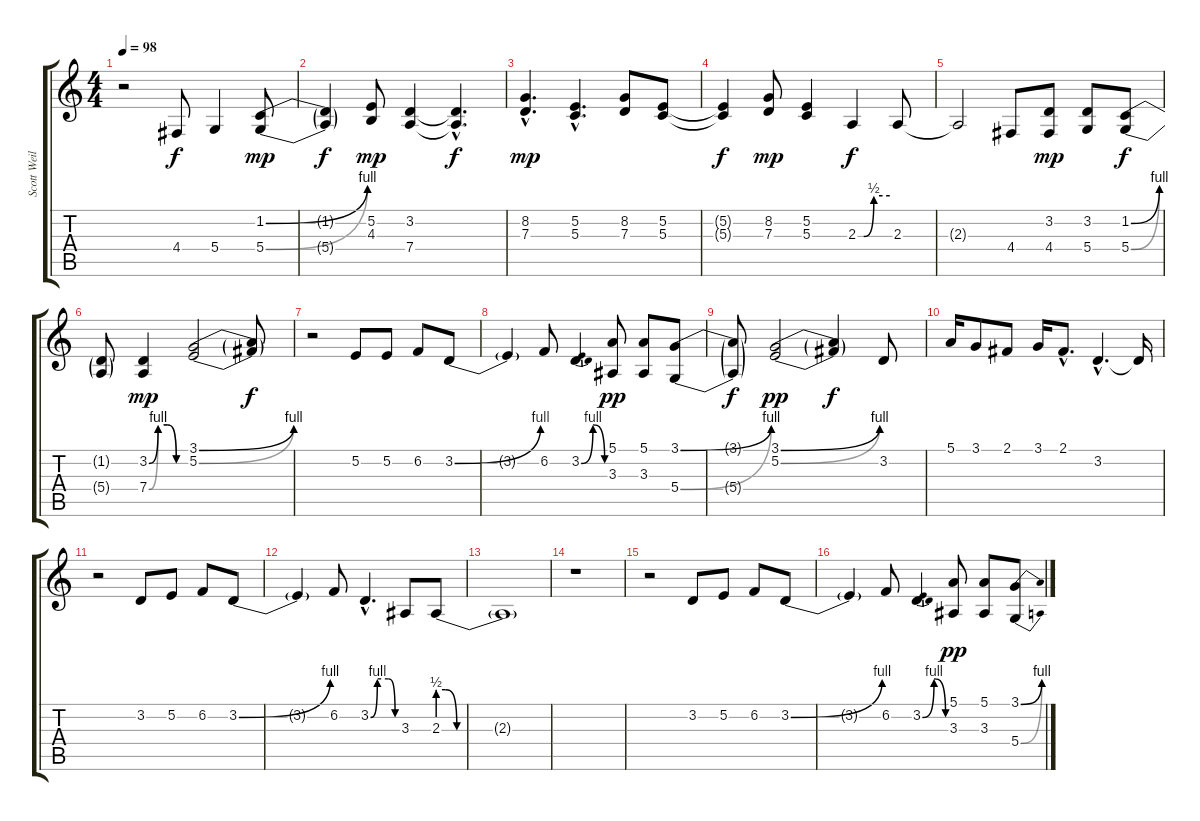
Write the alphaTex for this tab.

\track ("Scott Weiland" "Scott Weil") {instrument bassoon}
\staff {score tabs}
\tuning (E4 B3 G3 D3 A2 E2) {hide}
\ts (4 4)
\tempo 98
\clef g2
\ks c
r.2{dy f} 4.4.8{volume 16} 5.4.4 (1.2{be (bend 0 0 60 4)} 5.4{be (bend 0 0 60 4)}).8{dy mp} |
(1.2{t} 5.4{t}).4{dy f} (5.2 4.3).8{dy mp} (3.2 7.4).4 (3.2{hac t} 7.4{hac t}).4{d dy f} |
(8.2{hac} 7.3{hac}).4{d dy mp} (5.2{hac} 5.3{hac}).4{d} (8.2 7.3).8 (5.2 5.3).8 |
(5.2{t} 5.3{t}).4{dy f} (8.2 7.3).8{dy mp} (5.2 5.3).4 2.3{be (custom 0 0 11 0 30 2 60 2)}.4{dy f} 2.3.8 |
2.3{t}.2 4.4.8 (3.2 4.4).8{dy mp} (3.2 5.4).8 (1.2{be (bend 0 0 60 4)} 5.4{be (bend 0 0 60 4)}).8{dy f} |
(1.2{t} 5.4{t}).8 (3.2{be (custom 0 0 15 4 30 4 45 0 60 0)} 7.4{be (custom 0 0 15 4 30 4 45 0 60 0)}).4{dy mp} (3.1{be (bend 0 0 60 4)} 5.2{be (bend 0 0 60 4)}).2 (3.1{t} 5.2{t}).8{dy f} |
r.2 5.2.8 5.2.8 6.2.8 3.2{be (bend 0 0 60 4)}.8 |
3.2{t}.4 6.2.8 3.2{be (bendrelease 0 0 15 4 45 4 60 0)}.4 (5.1 3.3).8{dy pp} (5.1 3.3).8 (3.1{be (bend 0 0 60 4)} 5.4{be (bend 0 0 60 4)}).8 |
(3.1{t} 5.4{t}).8{dy f} (3.1{be (bend 0 0 60 4)} 5.2{be (bend 0 0 60 4)}).2{dy pp} (3.1{t} 5.2{t}).4{dy f} 3.2.8 |
5.1.16 3.1.8 2.1.8 3.1.16 2.1{hac}.8{d} 3.2{hac}.4{d} 3.2{t}.16 |
r.2 3.2.8 5.2.8 6.2.8 3.2{be (bend 0 0 60 4)}.8 |
3.2{t}.4 6.2.8 3.2{be (custom 0 0 15 4 40 4 55 0 60 0) hac}.4{d} 3.3.8 2.3{be (custom 0 2 4 2 10 0 60 0)}.8 |
2.3{t}.1 |
r.1 |
r.2 3.2.8 5.2.8 6.2.8 3.2{be (bend 0 0 60 4)}.8 |
3.2{t}.4 6.2.8 3.2{be (bendrelease 0 0 15 4 45 4 60 0)}.4 (5.1 3.3).8{dy pp} (5.1 3.3).8 (3.1{be (bend 0 0 60 4)} 5.4{be (bend 0 0 60 4)}).8
